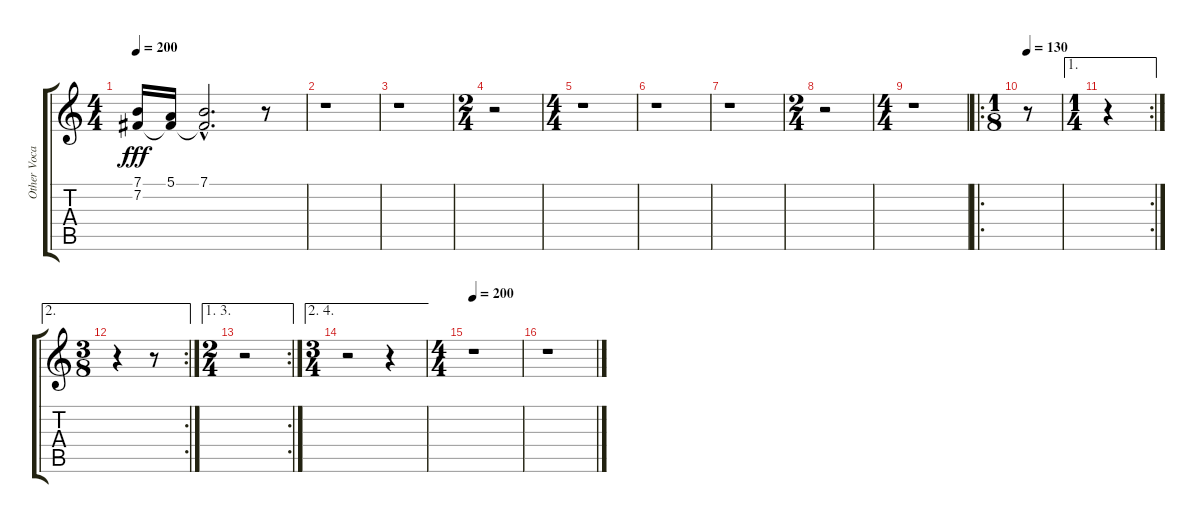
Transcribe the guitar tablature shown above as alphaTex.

\track ("Other Vocals" "Other Voca") {instrument sopranosax}
\staff {score tabs}
\tuning (E4 B3 G3 D3 A2 E2) {hide}
\ts (4 4)
\tempo 200
\clef g2
\ks c
(7.1 7.2).16{dy fff} (5.1 7.2{t}).16 (7.1{hac} 7.2{hac t}).2{d} r.8 |
r.1 |
r.1 |
\ts (2 4)
r.2 |
\ts (4 4)
r.1 |
r.1 |
r.1 |
\ts (2 4)
r.2 |
\ts (4 4)
r.1 |
\ro
\ts (1 8)
\tempo 130
r.8 |
\ae 1
\rc 2
\ts (1 4)
r.4 |
\ae 2
\rc 2
\ts (3 8)
r.4 r.8 |
\ae (1 3)
\rc 2
\ts (2 4)
r.2 |
\ae (2 4)
\ts (3 4)
r.2 r.4 |
\ts (4 4)
\tempo 200
r.1 |
r.1
